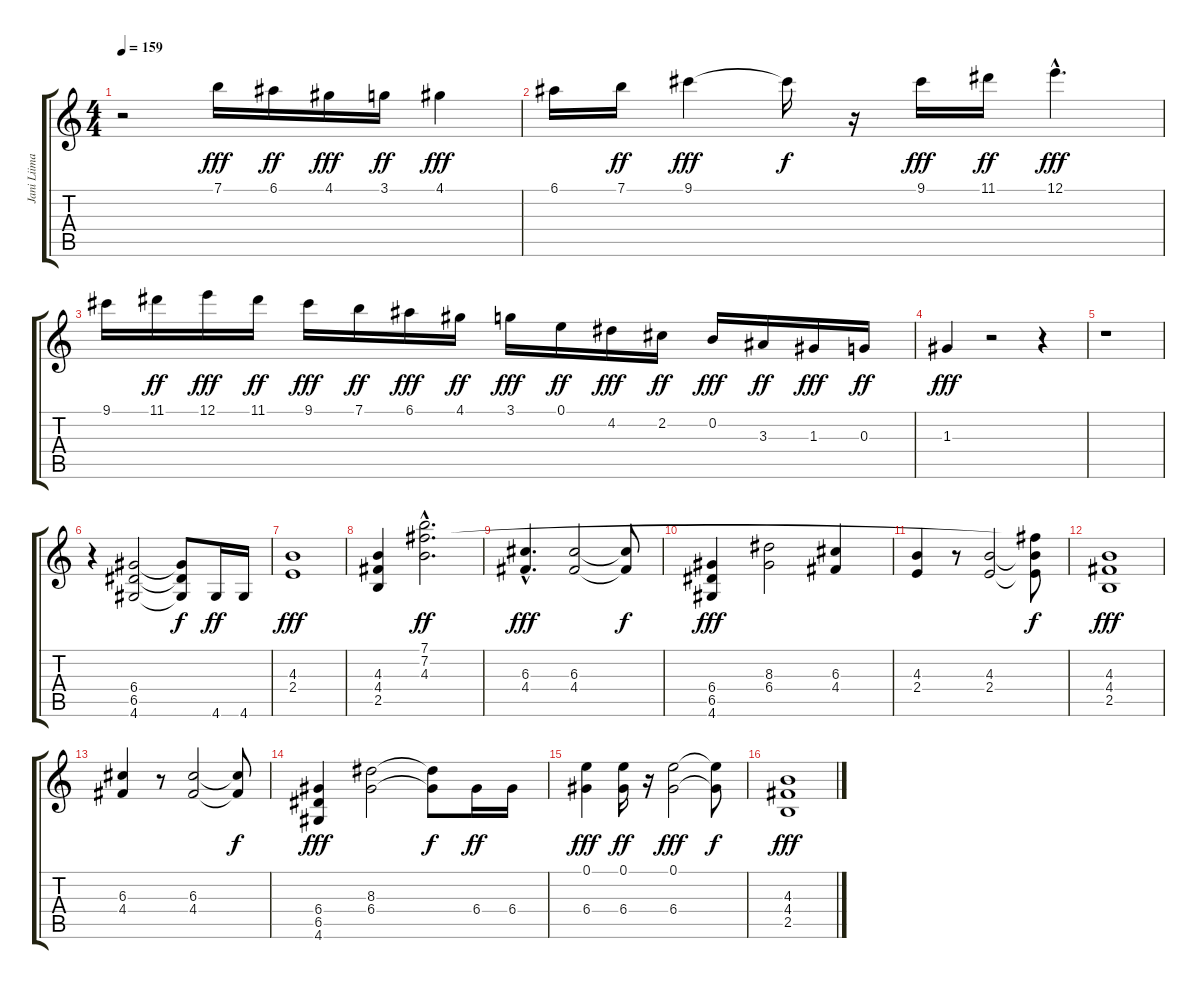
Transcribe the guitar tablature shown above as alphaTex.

\track ("Jani Liimatainen" "Jani Liima") {instrument overdrivenguitar}
\staff {score tabs}
\tuning (E4 B3 G3 D3 A2 E2) {hide}
\ts (4 4)
\tempo 159
\clef g2
\ks c
r.2{dy fff} 7.1.16 6.1.16{dy ff} 4.1.16{dy fff} 3.1.16{dy ff} 4.1.4{dy fff} |
6.1.16 7.1.16{dy ff} 9.1.4{dy fff} 9.1{t}.16{dy f} r.16 9.1.16{dy fff} 11.1.16{dy ff} 12.1{hac}.4{d dy fff} |
9.1.16 11.1.16{dy ff} 12.1.16{dy fff} 11.1.16{dy ff} 9.1.16{dy fff} 7.1.16{dy ff} 6.1.16{dy fff} 4.1.16{dy ff} 3.1.16{dy fff} 0.1.16{dy ff} 4.2.16{dy fff} 2.2.16{dy ff} 0.2.16{dy fff} 3.3.16{dy ff} 1.3.16{dy fff} 0.3.16{dy ff} |
1.3.4{dy fff} r.2 r.4 |
r.1 |
r.4{volume 7} (6.4 6.5 4.6).2 (6.4{t} 6.5{t} 4.6{t}).8{dy f} 4.6.16{dy ff} 4.6.16 |
(4.3 2.4).1{dy fff} |
(4.3 4.4 2.5).4 (7.1{hac} 7.2{hac} 4.3{hac}).2{d dy ff} |
(6.3{hac} 4.4{hac}).4{d dy fff} (6.3 4.4).2 (6.3{t} 4.4{t}).8{dy f} |
(6.4 6.5 4.6).4{dy fff} (8.3 6.4).2 (6.3 4.4).4 |
(4.3 2.4).4 r.8 (4.3 2.4).2 (7.2{t} 4.3{t} 2.4{t}).8{dy f} |
(4.3 4.4 2.5).1{dy fff} |
(6.3 4.4).4 r.8 (6.3 4.4).2 (6.3{t} 4.4{t}).8{dy f} |
(6.4 6.5 4.6).4{dy fff} (8.3 6.4).2 (8.3{t} 6.4{t}).8{dy f} 6.4.16{dy ff} 6.4.16 |
(0.1 6.4).4{dy fff} (0.1 6.4).16{dy ff} r.16 (0.1 6.4).2{dy fff} (0.1{t} 6.4{t}).8{dy f} |
(4.3 4.4 2.5).1{dy fff}
